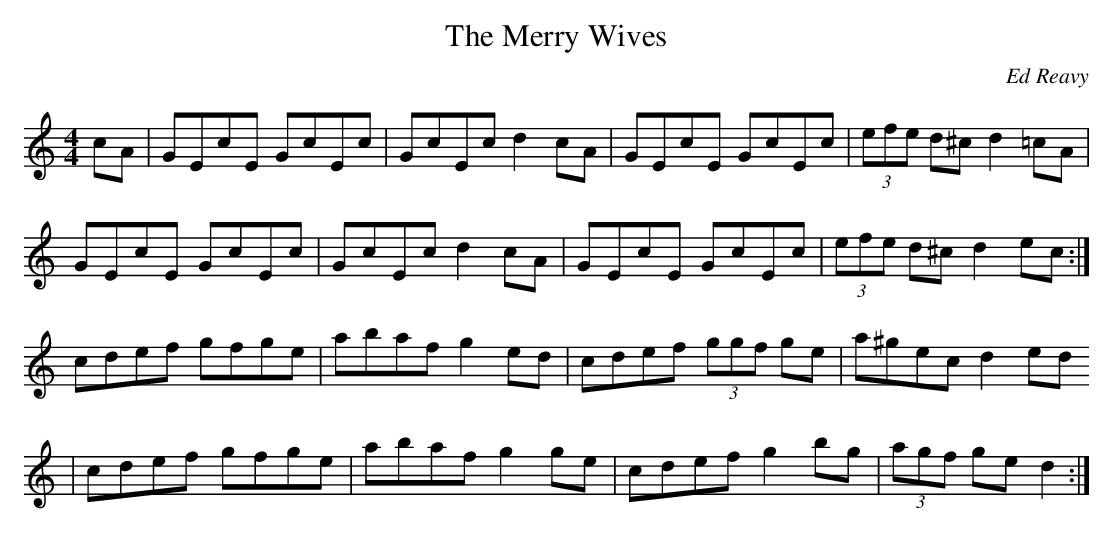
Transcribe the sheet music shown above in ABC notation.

X:1
T:The Merry Wives
C:Ed Reavy
M:4/4
L:1/8
K:C
cA|GEcE GcEc|GcEc d2 cA|GEcE GcEc|(3efe d^c d2 =cA|
GEcE GcEc|GcEc d2 cA|GEcE GcEc|(3efe d^c d2 ec:|
cdef gfge|abaf g2 ed|cdef (3ggf ge|a^gec d2 ed
|cdef gfge|abaf g2 ge|cdef g2 bg|(3agf ge d2:|
